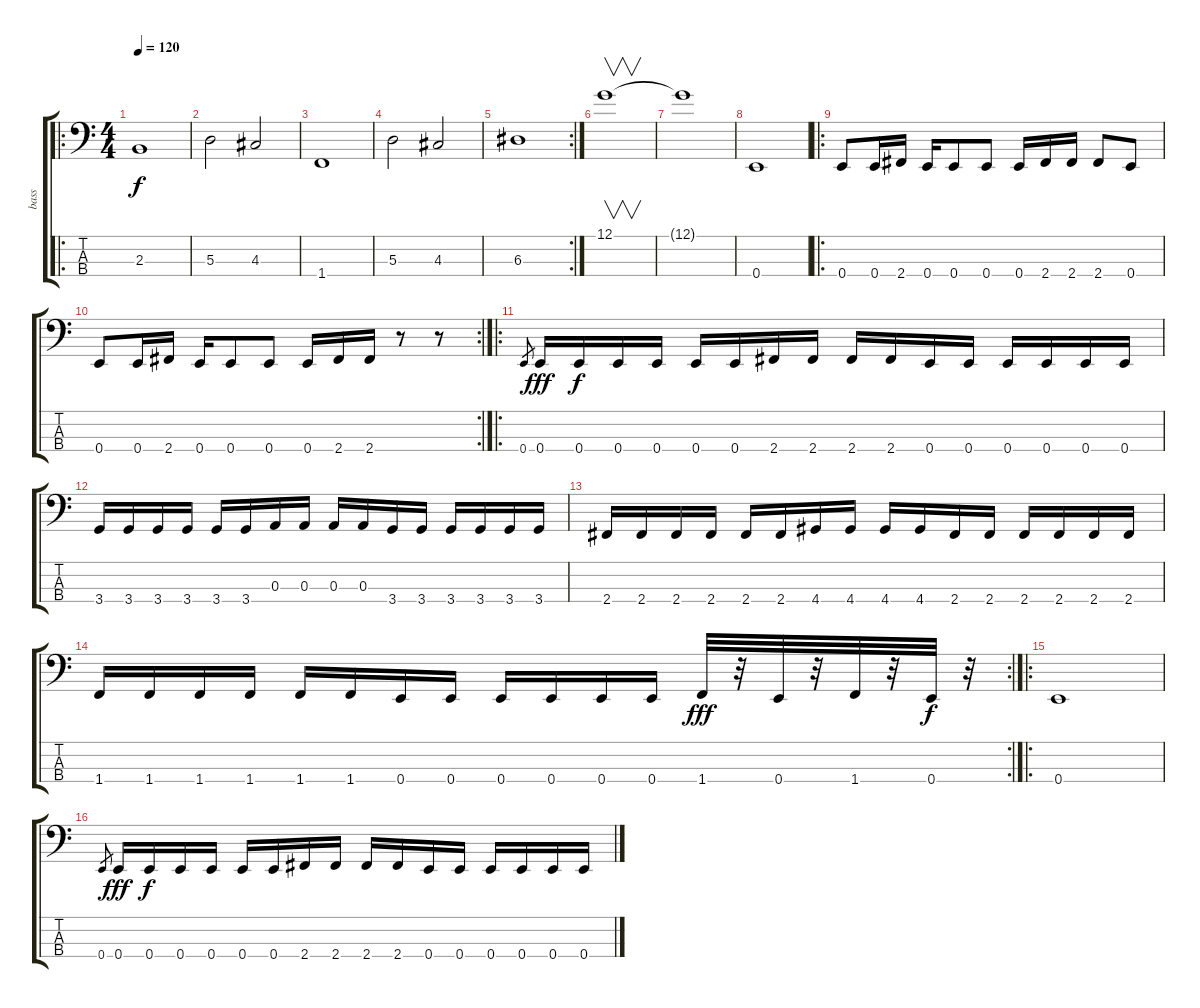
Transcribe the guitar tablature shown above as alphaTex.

\track ("bass" "bass") {instrument electricbassfinger}
\staff {score tabs}
\tuning (G2 D2 A1 E1) {hide}
\ro
\ts (4 4)
\tempo 120
\clef f4
\ks c
2.3.1{dy f instrument electricbassfinger} |
5.3.2 4.3.2 |
1.4.1 |
5.3.2 4.3.2 |
\rc 2
6.3.1 |
12.1.1{v} |
12.1{t}.1 |
0.4.1 |
\ro
0.4.8{volume 16} 0.4.16 2.4.16 0.4.16 0.4.8 0.4.8 0.4.16 2.4.16 2.4.16 2.4.8 0.4.8 |
\rc 2
0.4.8{volume 16} 0.4.16 2.4.16 0.4.16 0.4.8 0.4.8 0.4.16 2.4.16 2.4.16 r.8 r.8 |
\ro
0.4.8{gr} 0.4.16{dy fff} 0.4.16{dy f} 0.4.16 0.4.16 0.4.16 0.4.16 2.4.16 2.4.16 2.4.16 2.4.16 0.4.16 0.4.16 0.4.16 0.4.16 0.4.16 0.4.16 |
3.4.16 3.4.16 3.4.16 3.4.16 3.4.16 3.4.16 0.3.16 0.3.16 0.3.16 0.3.16 3.4.16 3.4.16 3.4.16 3.4.16 3.4.16 3.4.16 |
2.4.16 2.4.16 2.4.16 2.4.16 2.4.16 2.4.16 4.4.16 4.4.16 4.4.16 4.4.16 2.4.16 2.4.16 2.4.16 2.4.16 2.4.16 2.4.16 |
\rc 2
1.4.16 1.4.16 1.4.16 1.4.16 1.4.16 1.4.16 0.4.16 0.4.16 0.4.16 0.4.16 0.4.16 0.4.16 1.4.32{dy fff} r.32 0.4.32 r.32 1.4.32 r.32 0.4.32{dy f} r.32 |
\ro
0.4.1 |
0.4.8{gr} 0.4.16{dy fff} 0.4.16{dy f} 0.4.16 0.4.16 0.4.16 0.4.16 2.4.16 2.4.16 2.4.16 2.4.16 0.4.16 0.4.16 0.4.16 0.4.16 0.4.16 0.4.16
